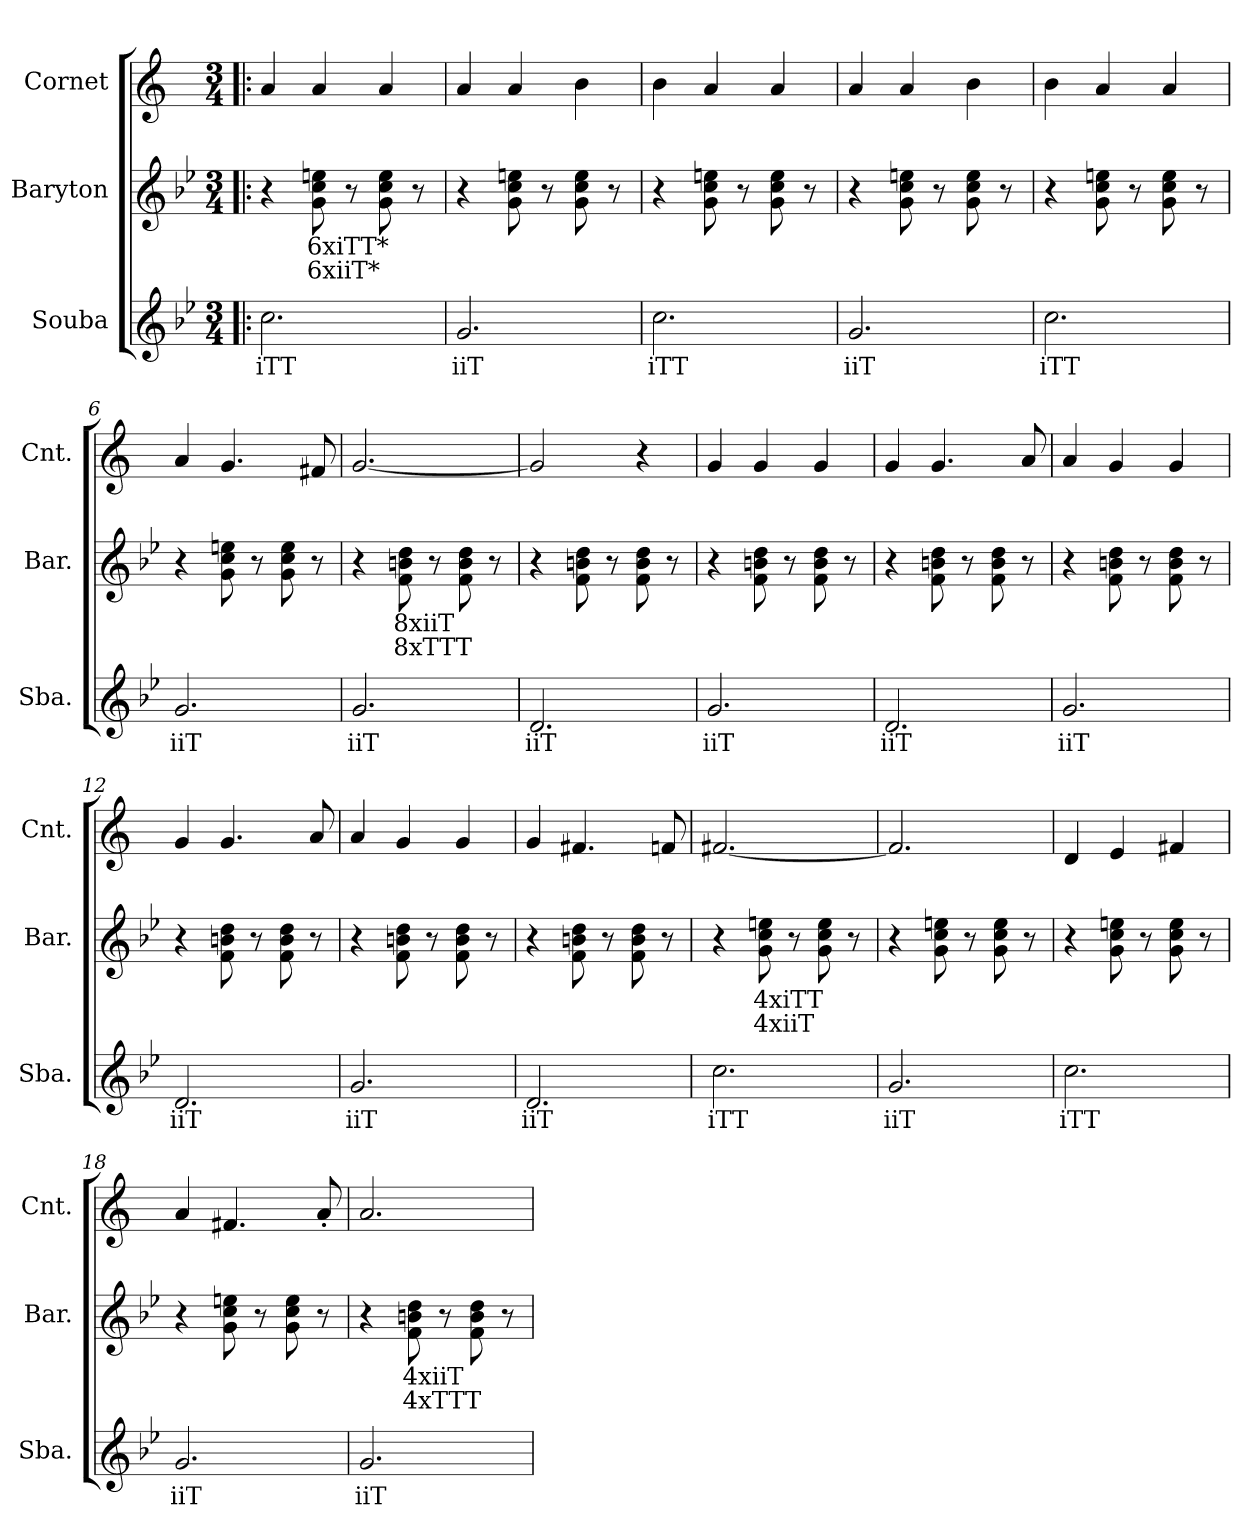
**kern	**text	**kern	**text	**text	**kern
*part3	*part3	*part2	*part2	*part2	*part1
*staff3	*staff3	*staff2	*staff2	*staff2	*staff1
*I"Souba	*	*I"Baryton	*	*	*I"Cornet
*I'Sba.	*	*I'Bar.	*	*	*I'Cnt.
*clefG2	*	*clefG2	*	*	*clefG2
*ITrd15c26	*	*ITrd8c14	*	*	*ITrd1c2
*k[b-e-]	*	*k[b-e-]	*	*	*k[b-e-]
*M3/4	*	*M3/4	*	*	*M3/4
*MM170	*	*MM170	*	*	*MM170
=1!|:	=1!|:	=1!|:	=1!|:	=1!|:	=1!|:
!	!LO:LY:b	!	!	!	!
2.C\	iTT	4r	.	.	4g/
!	!	!	!LO:LY:b	!LO:LY:b	!
.	.	8G\ 8c\ 8en\	6xiTT*	6xiiT*	4g/
.	.	8r	.	.	.
.	.	8G\ 8c\ 8e\	.	.	4g/
.	.	8r	.	.	.
=2	=2	=2	=2	=2	=2
!	!LO:LY:b	!	!	!	!
2.GG/	iiT	4r	.	.	4g/
.	.	8G\ 8c\ 8en\	.	.	4g/
.	.	8r	.	.	.
.	.	8G\ 8c\ 8e\	.	.	4a\
.	.	8r	.	.	.
=3	=3	=3	=3	=3	=3
!	!LO:LY:b	!	!	!	!
2.C\	iTT	4r	.	.	4a\
.	.	8G\ 8c\ 8en\	.	.	4g/
.	.	8r	.	.	.
.	.	8G\ 8c\ 8e\	.	.	4g/
.	.	8r	.	.	.
=4	=4	=4	=4	=4	=4
!	!LO:LY:b	!	!	!	!
2.GG/	iiT	4r	.	.	4g/
.	.	8G\ 8c\ 8en\	.	.	4g/
.	.	8r	.	.	.
.	.	8G\ 8c\ 8e\	.	.	4a\
.	.	8r	.	.	.
=5	=5	=5	=5	=5	=5
!	!LO:LY:b	!	!	!	!
2.C\	iTT	4r	.	.	4a\
.	.	8G\ 8c\ 8en\	.	.	4g/
.	.	8r	.	.	.
.	.	8G\ 8c\ 8e\	.	.	4g/
.	.	8r	.	.	.
=6	=6	=6	=6	=6	=6
!	!LO:LY:b	!	!	!	!
2.GG/	iiT	4r	.	.	4g/
.	.	8G\ 8c\ 8en\	.	.	4.f/
.	.	8r	.	.	.
.	.	8G\ 8c\ 8e\	.	.	.
.	.	8r	.	.	8en/
!!LO:LB:g=z
=7	=7	=7	=7	=7	=7
!	!LO:LY:b	!	!	!	!
2.GG/	iiT	4r	.	.	[2.f/
!	!	!	!LO:LY:b	!LO:LY:b	!
.	.	8F\ 8Bn\ 8d\	8xiiT	8xTTT	.
.	.	8r	.	.	.
.	.	8F\ 8B\ 8d\	.	.	.
.	.	8r	.	.	.
=8	=8	=8	=8	=8	=8
!	!LO:LY:b	!	!	!	!
2.DD/	iiT	4r	.	.	2f/]
.	.	8F\ 8Bn\ 8d\	.	.	.
.	.	8r	.	.	.
.	.	8F\ 8B\ 8d\	.	.	4r
.	.	8r	.	.	.
=9	=9	=9	=9	=9	=9
!	!LO:LY:b	!	!	!	!
2.GG/	iiT	4r	.	.	4f/
.	.	8F\ 8Bn\ 8d\	.	.	4f/
.	.	8r	.	.	.
.	.	8F\ 8B\ 8d\	.	.	4f/
.	.	8r	.	.	.
=10	=10	=10	=10	=10	=10
!	!LO:LY:b	!	!	!	!
2.DD/	iiT	4r	.	.	4f/
.	.	8F\ 8Bn\ 8d\	.	.	4.f/
.	.	8r	.	.	.
.	.	8F\ 8B\ 8d\	.	.	.
.	.	8r	.	.	8g/
=11	=11	=11	=11	=11	=11
!	!LO:LY:b	!	!	!	!
2.GG/	iiT	4r	.	.	4g/
.	.	8F\ 8Bn\ 8d\	.	.	4f/
.	.	8r	.	.	.
.	.	8F\ 8B\ 8d\	.	.	4f/
.	.	8r	.	.	.
=12	=12	=12	=12	=12	=12
!	!LO:LY:b	!	!	!	!
2.DD/	iiT	4r	.	.	4f/
.	.	8F\ 8Bn\ 8d\	.	.	4.f/
.	.	8r	.	.	.
.	.	8F\ 8B\ 8d\	.	.	.
.	.	8r	.	.	8g/
!!LO:LB:g=z
=13	=13	=13	=13	=13	=13
!	!LO:LY:b	!	!	!	!
2.GG/	iiT	4r	.	.	4g/
.	.	8F\ 8Bn\ 8d\	.	.	4f/
.	.	8r	.	.	.
.	.	8F\ 8B\ 8d\	.	.	4f/
.	.	8r	.	.	.
=14	=14	=14	=14	=14	=14
!	!LO:LY:b	!	!	!	!
2.DD/	iiT	4r	.	.	4f/
.	.	8F\ 8Bn\ 8d\	.	.	4.en/
.	.	8r	.	.	.
.	.	8F\ 8B\ 8d\	.	.	.
.	.	8r	.	.	8e-X/
=15	=15	=15	=15	=15	=15
!	!LO:LY:b	!	!	!	!
2.C\	iTT	4r	.	.	[2.en/
!	!	!	!LO:LY:b	!LO:LY:b	!
.	.	8G\ 8c\ 8en\	4xiTT	4xiiT	.
.	.	8r	.	.	.
.	.	8G\ 8c\ 8e\	.	.	.
.	.	8r	.	.	.
=16	=16	=16	=16	=16	=16
!	!LO:LY:b	!	!	!	!
2.GG/	iiT	4r	.	.	2.e/]
.	.	8G\ 8c\ 8en\	.	.	.
.	.	8r	.	.	.
.	.	8G\ 8c\ 8e\	.	.	.
.	.	8r	.	.	.
=17	=17	=17	=17	=17	=17
!	!LO:LY:b	!	!	!	!
2.C\	iTT	4r	.	.	4c/
.	.	8G\ 8c\ 8en\	.	.	4d/
.	.	8r	.	.	.
.	.	8G\ 8c\ 8e\	.	.	4en/
.	.	8r	.	.	.
=18	=18	=18	=18	=18	=18
!	!LO:LY:b	!	!	!	!
2.GG/	iiT	4r	.	.	4g/
.	.	8G\ 8c\ 8en\	.	.	4.en/
.	.	8r	.	.	.
.	.	8G\ 8c\ 8e\	.	.	.
.	.	8r	.	.	8g'/
!!LO:PB:g=z
=19	=19	=19	=19	=19	=19
!	!LO:LY:b	!	!	!	!
2.GG/	iiT	4r	.	.	2.g/
!	!	!	!LO:LY:b	!LO:LY:b	!
.	.	8F\ 8Bn\ 8d\	4xiiT	4xTTT	.
.	.	8r	.	.	.
.	.	8F\ 8B\ 8d\	.	.	.
.	.	8r	.	.	.
=	=	=	=	=	=
*-	*-	*-	*-	*-	*-
